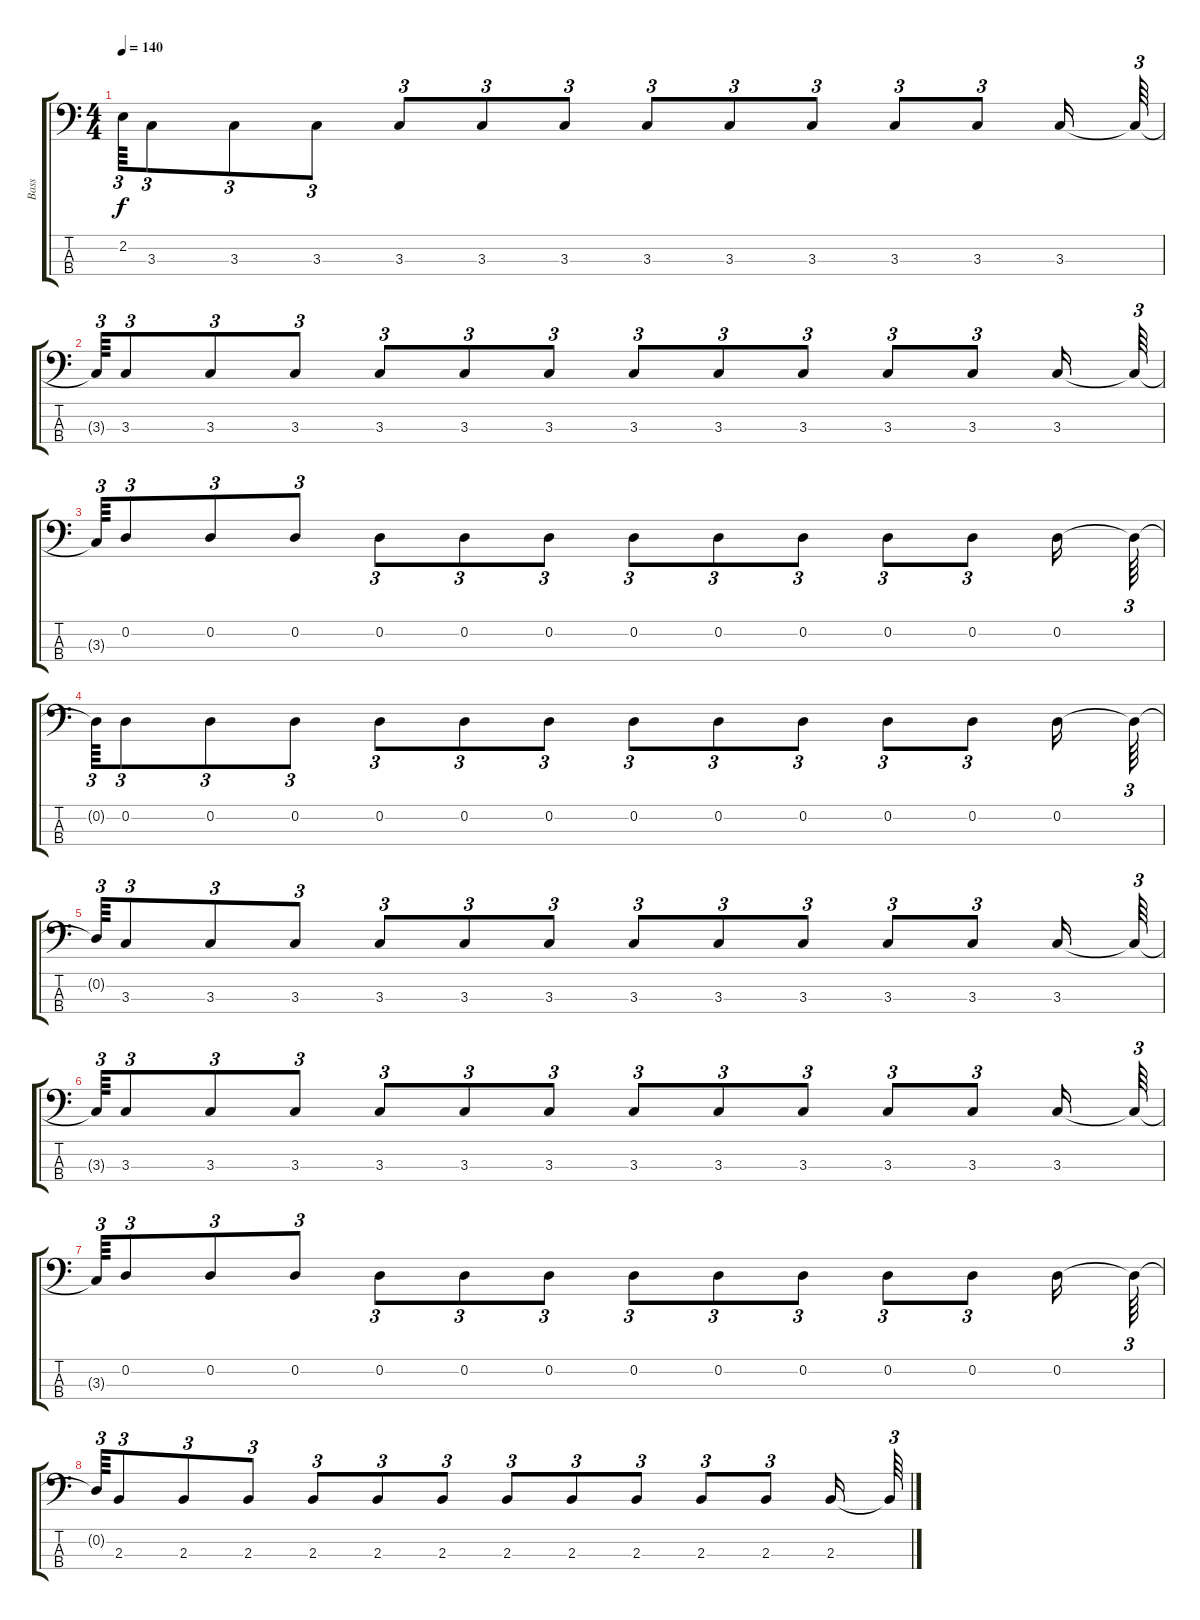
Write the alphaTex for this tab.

\track ("Bass" "Bass") {instrument electricbassfinger}
\staff {score tabs}
\tuning (G2 D2 A1 E1) {hide}
\ts (4 4)
\tempo 140
\clef f4
\ks c
2.2{t}.64{tu (3 2) dy f} 3.3.8{tu (3 2)} 3.3.8{tu (3 2)} 3.3.8{tu (3 2)} 3.3.8{tu (3 2)} 3.3.8{tu (3 2)} 3.3.8{tu (3 2)} 3.3.8{tu (3 2)} 3.3.8{tu (3 2)} 3.3.8{tu (3 2)} 3.3.8{tu (3 2)} 3.3.8{tu (3 2)} 3.3.16 3.3{t}.64{tu (3 2)} |
3.3{t}.64{tu (3 2)} 3.3.8{tu (3 2)} 3.3.8{tu (3 2)} 3.3.8{tu (3 2)} 3.3.8{tu (3 2)} 3.3.8{tu (3 2)} 3.3.8{tu (3 2)} 3.3.8{tu (3 2)} 3.3.8{tu (3 2)} 3.3.8{tu (3 2)} 3.3.8{tu (3 2)} 3.3.8{tu (3 2)} 3.3.16 3.3{t}.64{tu (3 2)} |
3.3{t}.64{tu (3 2)} 0.2.8{tu (3 2)} 0.2.8{tu (3 2)} 0.2.8{tu (3 2)} 0.2.8{tu (3 2)} 0.2.8{tu (3 2)} 0.2.8{tu (3 2)} 0.2.8{tu (3 2)} 0.2.8{tu (3 2)} 0.2.8{tu (3 2)} 0.2.8{tu (3 2)} 0.2.8{tu (3 2)} 0.2.16 0.2{t}.64{tu (3 2)} |
0.2{t}.64{tu (3 2)} 0.2.8{tu (3 2)} 0.2.8{tu (3 2)} 0.2.8{tu (3 2)} 0.2.8{tu (3 2)} 0.2.8{tu (3 2)} 0.2.8{tu (3 2)} 0.2.8{tu (3 2)} 0.2.8{tu (3 2)} 0.2.8{tu (3 2)} 0.2.8{tu (3 2)} 0.2.8{tu (3 2)} 0.2.16 0.2{t}.64{tu (3 2)} |
0.2{t}.64{tu (3 2)} 3.3.8{tu (3 2)} 3.3.8{tu (3 2)} 3.3.8{tu (3 2)} 3.3.8{tu (3 2)} 3.3.8{tu (3 2)} 3.3.8{tu (3 2)} 3.3.8{tu (3 2)} 3.3.8{tu (3 2)} 3.3.8{tu (3 2)} 3.3.8{tu (3 2)} 3.3.8{tu (3 2)} 3.3.16 3.3{t}.64{tu (3 2)} |
3.3{t}.64{tu (3 2)} 3.3.8{tu (3 2)} 3.3.8{tu (3 2)} 3.3.8{tu (3 2)} 3.3.8{tu (3 2)} 3.3.8{tu (3 2)} 3.3.8{tu (3 2)} 3.3.8{tu (3 2)} 3.3.8{tu (3 2)} 3.3.8{tu (3 2)} 3.3.8{tu (3 2)} 3.3.8{tu (3 2)} 3.3.16 3.3{t}.64{tu (3 2)} |
3.3{t}.64{tu (3 2)} 0.2.8{tu (3 2)} 0.2.8{tu (3 2)} 0.2.8{tu (3 2)} 0.2.8{tu (3 2)} 0.2.8{tu (3 2)} 0.2.8{tu (3 2)} 0.2.8{tu (3 2)} 0.2.8{tu (3 2)} 0.2.8{tu (3 2)} 0.2.8{tu (3 2)} 0.2.8{tu (3 2)} 0.2.16 0.2{t}.64{tu (3 2)} |
0.2{t}.64{tu (3 2)} 2.3.8{tu (3 2)} 2.3.8{tu (3 2)} 2.3.8{tu (3 2)} 2.3.8{tu (3 2)} 2.3.8{tu (3 2)} 2.3.8{tu (3 2)} 2.3.8{tu (3 2)} 2.3.8{tu (3 2)} 2.3.8{tu (3 2)} 2.3.8{tu (3 2)} 2.3.8{tu (3 2)} 2.3.16 2.3{t}.64{tu (3 2)}
